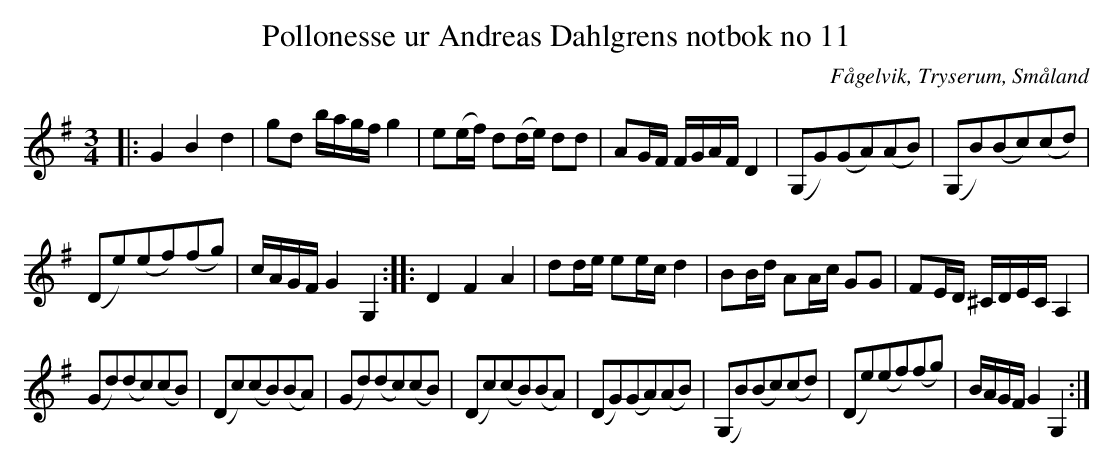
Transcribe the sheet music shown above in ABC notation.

X:1
T:Pollonesse ur Andreas Dahlgrens notbok no 11
O:Fågelvik, Tryserum, Småland
L:1/8
M:3/4
K:G
|: G2 B2 d2 | gd b/a/g/f/ g2 | e(e/f/) d(d/e/) dd | AG/F/  F/G/A/F/ D2 | (G,G)(GA)(AB) | (G,B)(Bc)(cd) |
(De)(ef)(fg) | c/A/G/F/ G2 G,2 :: D2F2A2 | dd/e/ ee/c/  d2 | BB/d/ AA/c/ GG | FE/D/ ^C/D/E/C/ A,2 |
(Gd)(dc)(cB) | (Dc)(cB)(BA) | (Gd)(dc)(cB) | (Dc)(cB)(BA) | (DG)(GA)(AB) | (G,B)(Bc)(cd) | (De)(ef)(fg) | B/A/G/F/  G2 G,2 :|
